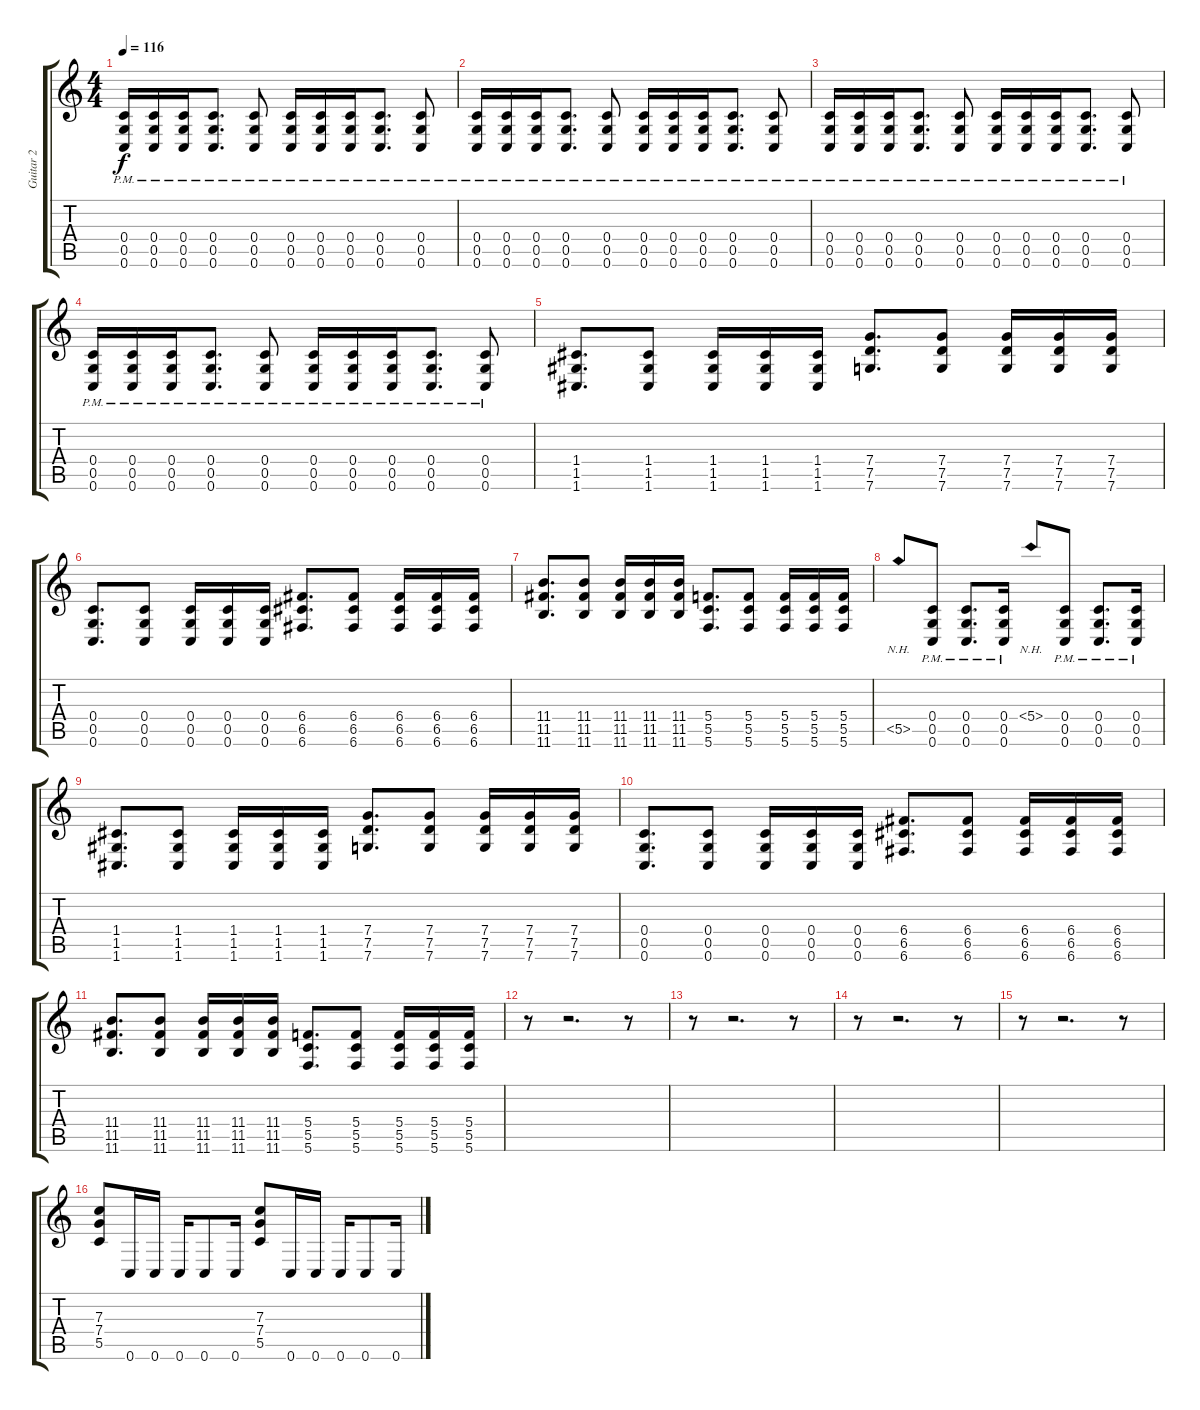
\track ("Guitar 2" "Guitar 2") {instrument distortionguitar}
\staff {score tabs}
\tuning (D4 A3 F3 C3 G2 C2) {hide}
\ts (4 4)
\tempo 116
\clef g2
\ks c
(0.4{pm} 0.5{pm} 0.6{pm}).16{dy f} (0.4{pm} 0.5{pm} 0.6{pm}).16 (0.4{pm} 0.5{pm} 0.6{pm}).16 (0.4{pm} 0.5{pm} 0.6{pm}).8{d} (0.4{pm} 0.5{pm} 0.6{pm}).8 (0.4{pm} 0.5{pm} 0.6{pm}).16 (0.4{pm} 0.5{pm} 0.6{pm}).16 (0.4{pm} 0.5{pm} 0.6{pm}).16 (0.4{pm} 0.5{pm} 0.6{pm}).8{d} (0.4{pm} 0.5{pm} 0.6{pm}).8 |
(0.4{pm} 0.5{pm} 0.6{pm}).16 (0.4{pm} 0.5{pm} 0.6{pm}).16 (0.4{pm} 0.5{pm} 0.6{pm}).16 (0.4{pm} 0.5{pm} 0.6{pm}).8{d} (0.4{pm} 0.5{pm} 0.6{pm}).8 (0.4{pm} 0.5{pm} 0.6{pm}).16 (0.4{pm} 0.5{pm} 0.6{pm}).16 (0.4{pm} 0.5{pm} 0.6{pm}).16 (0.4{pm} 0.5{pm} 0.6{pm}).8{d} (0.4{pm} 0.5{pm} 0.6{pm}).8 |
(0.4{pm} 0.5{pm} 0.6{pm}).16 (0.4{pm} 0.5{pm} 0.6{pm}).16 (0.4{pm} 0.5{pm} 0.6{pm}).16 (0.4{pm} 0.5{pm} 0.6{pm}).8{d} (0.4{pm} 0.5{pm} 0.6{pm}).8 (0.4{pm} 0.5{pm} 0.6{pm}).16 (0.4{pm} 0.5{pm} 0.6{pm}).16 (0.4{pm} 0.5{pm} 0.6{pm}).16 (0.4{pm} 0.5{pm} 0.6{pm}).8{d} (0.4{pm} 0.5{pm} 0.6{pm}).8 |
(0.4{pm} 0.5{pm} 0.6{pm}).16 (0.4{pm} 0.5{pm} 0.6{pm}).16 (0.4{pm} 0.5{pm} 0.6{pm}).16 (0.4{pm} 0.5{pm} 0.6{pm}).8{d} (0.4{pm} 0.5{pm} 0.6{pm}).8 (0.4{pm} 0.5{pm} 0.6{pm}).16 (0.4{pm} 0.5{pm} 0.6{pm}).16 (0.4{pm} 0.5{pm} 0.6{pm}).16 (0.4{pm} 0.5{pm} 0.6{pm}).8{d} (0.4{pm} 0.5{pm} 0.6{pm}).8 |
(1.4 1.5 1.6).8{d} (1.4 1.5 1.6).8 (1.4 1.5 1.6).16 (1.4 1.5 1.6).16 (1.4 1.5 1.6).16 (7.4 7.5 7.6).8{d} (7.4 7.5 7.6).8 (7.4 7.5 7.6).16 (7.4 7.5 7.6).16 (7.4 7.5 7.6).16 |
(0.4 0.5 0.6).8{d} (0.4 0.5 0.6).8 (0.4 0.5 0.6).16 (0.4 0.5 0.6).16 (0.4 0.5 0.6).16 (6.4 6.5 6.6).8{d} (6.4 6.5 6.6).8 (6.4 6.5 6.6).16 (6.4 6.5 6.6).16 (6.4 6.5 6.6).16 |
(11.4 11.5 11.6).8{d} (11.4 11.5 11.6).8 (11.4 11.5 11.6).16 (11.4 11.5 11.6).16 (11.4 11.5 11.6).16 (5.4 5.5 5.6).8{d} (5.4 5.5 5.6).8 (5.4 5.5 5.6).16 (5.4 5.5 5.6).16 (5.4 5.5 5.6).16 |
5.5{nh}.8 (0.4{pm} 0.5{pm} 0.6{pm}).8 (0.4{pm} 0.5{pm} 0.6{pm}).8{d} (0.4{pm} 0.5{pm} 0.6{pm}).16 5.4{nh}.8 (0.4{pm} 0.5{pm} 0.6{pm}).8 (0.4{pm} 0.5{pm} 0.6{pm}).8{d} (0.4{pm} 0.5{pm} 0.6{pm}).16 |
(1.4 1.5 1.6).8{d} (1.4 1.5 1.6).8 (1.4 1.5 1.6).16 (1.4 1.5 1.6).16 (1.4 1.5 1.6).16 (7.4 7.5 7.6).8{d} (7.4 7.5 7.6).8 (7.4 7.5 7.6).16 (7.4 7.5 7.6).16 (7.4 7.5 7.6).16 |
(0.4 0.5 0.6).8{d} (0.4 0.5 0.6).8 (0.4 0.5 0.6).16 (0.4 0.5 0.6).16 (0.4 0.5 0.6).16 (6.4 6.5 6.6).8{d} (6.4 6.5 6.6).8 (6.4 6.5 6.6).16 (6.4 6.5 6.6).16 (6.4 6.5 6.6).16 |
(11.4 11.5 11.6).8{d} (11.4 11.5 11.6).8 (11.4 11.5 11.6).16 (11.4 11.5 11.6).16 (11.4 11.5 11.6).16 (5.4 5.5 5.6).8{d} (5.4 5.5 5.6).8 (5.4 5.5 5.6).16 (5.4 5.5 5.6).16 (5.4 5.5 5.6).16 |
r.8 r.2{d} r.8 |
r.8 r.2{d} r.8 |
r.8 r.2{d} r.8 |
r.8 r.2{d} r.8 |
(7.3 7.4 5.5).8 0.6.16 0.6.16 0.6.16 0.6.8 0.6.16 (7.3 7.4 5.5).8 0.6.16 0.6.16 0.6.16 0.6.8 0.6.16
